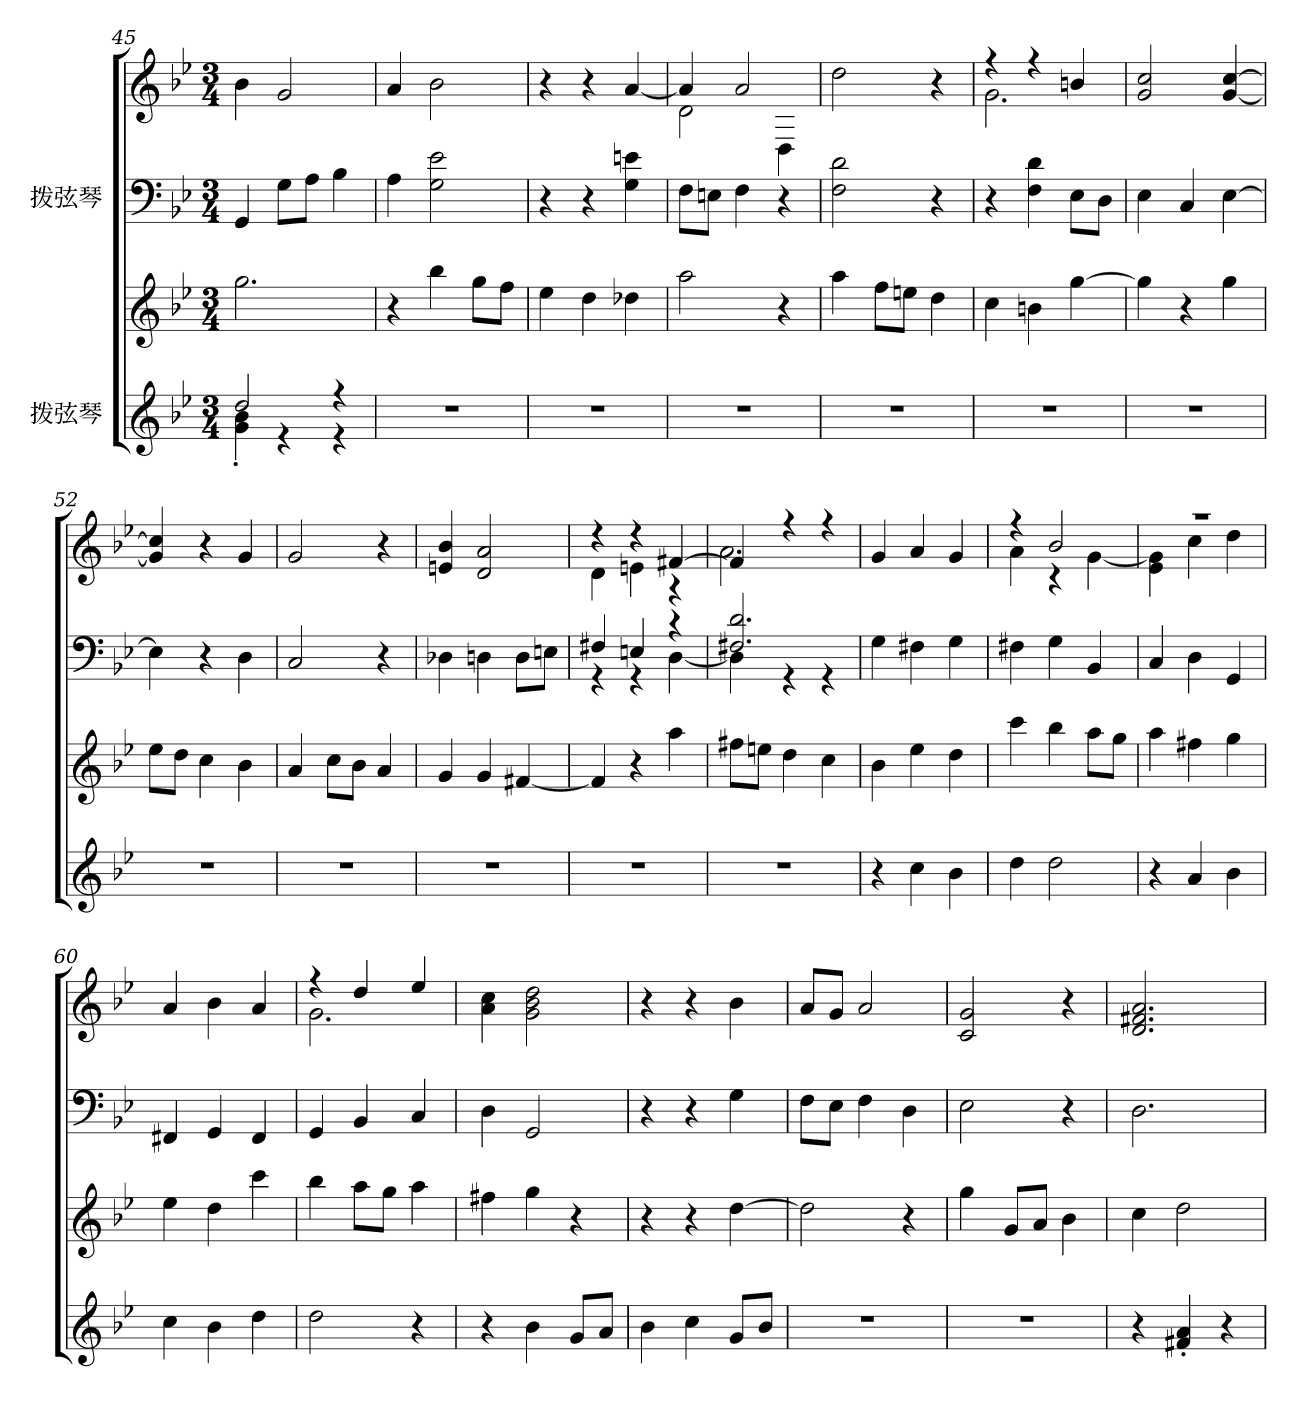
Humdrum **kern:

**kern	**kern	**kern	**kern
*part2	*part2	*part1	*part1
*staff4	*staff3	*staff2	*staff1
*I"拨弦琴	*	*I"拨弦琴	*
*clefG2	*clefG2	*clefF4	*clefG2
*k[b-e-]	*k[b-e-]	*k[b-e-]	*k[b-e-]
*M3/4	*M3/4	*M3/4	*M3/4
=45	=45	=45	=45
*^	*	*	*
2dd/	4g\' 4b-\'	2.gg\	4GG/	4b-\
.	4r	.	8G\L	2g/
.	.	.	8A\J	.
4r	4r	.	4B-\	.
*v	*v	*	*	*
=46	=46	=46	=46
2.r	4r	4A\	4a/
.	4bb-\	2G\ 2e-\	2b-\
.	8gg\L	.	.
.	8ff\J	.	.
=47	=47	=47	=47
2.r	4ee-\	4r	4r
.	4dd\	4r	4r
.	4dd-X\	4G\ 4en\	[4a/
=48	=48	=48	=48
*	*	*	*^
2.r	2aa\	8F\L	4a/]	2d\
.	.	8En\J	.	.
.	.	4F\	2a/	.
.	4r	4r	.	4D\
*	*	*	*v	*v
!!LO:LB:g=z
=49	=49	=49	=49
2.r	4aa\	2F\ 2d\	2dd\
.	8ff\L	.	.
.	8een\J	.	.
.	4dd\	4r	4r
=50	=50	=50	=50
*	*	*	*^
2.r	4cc\	4r	4r	2.g\
.	4bn\	4F\ 4d\	4r	.
.	[4gg\	8E-\L	4bn/	.
.	.	8D\J	.	.
*	*	*	*v	*v
=51	=51	=51	=51
2.r	4gg\]	4E-\	2g/ 2cc/
.	4r	4C/	.
.	4gg\	[4E-\	[4g/ [4cc/
=52	=52	=52	=52
2.r	8ee-\L	4E-\]	4g/] 4cc/]
.	8dd\J	.	.
.	4cc\	4r	4r
.	4b-\	4D\	4g/
=53	=53	=53	=53
2.r	4a/	2C/	2g/
.	8cc\L	.	.
.	8b-\J	.	.
.	4a/	4r	4r
=54	=54	=54	=54
2.r	4g/	4D-X\	4en/ 4b-/
.	4g/	4Dn\	2d/ 2a/
.	[4f#X/	8D\L	.
.	.	8En\J	.
=55	=55	=55	=55
*	*	*^	*^
2.r	4f#/]	4F#X/	4r	4r	4d\
.	4r	4En/	4r	4r	4en\
.	4aa\	4r	[4D\	[4f#X/	4r
!!LO:LB:g=z	!!
=56	=56	=56	=56	=56	=56
2.r	8ff#X\L	2.F#X/ 2.d/	4D\]	4f#/]	2.a\
.	8een\J	.	.	.	.
.	4dd\	.	4r	4r	.
.	4cc\	.	4r	4r	.
*	*	*v	*v	*	*
*	*	*	*v	*v
=57	=57	=57	=57
4r	4b-\	4G\	4g/
4cc\	4ee-\	4F#X\	4a/
4b-\	4dd\	4G\	4g/
=58	=58	=58	=58
*	*	*	*^
4dd\	4ccc\	4F#X\	4r	4a\
2dd\	4bb-\	4G\	2b-/	4r
.	8aa\L	4BB-/	.	[4g\
.	8gg\J	.	.	.
=59	=59	=59	=59	=59
4r	4aa\	4C/	2.r	4e-\ 4g\]
4a/	4ff#X\	4D\	.	4cc\
4b-\	4gg\	4GG/	.	4dd\
*	*	*	*v	*v
=60	=60	=60	=60
4cc\	4ee-\	4FF#X/	4a/
4b-\	4dd\	4GG/	4b-\
4dd\	4ccc\	4FF#/	4a/
=61	=61	=61	=61
*	*	*	*^
2dd\	4bb-\	4GG/	4r	2.g\
.	8aa\L	4BB-/	4dd/	.
.	8gg\J	.	.	.
4r	4aa\	4C/	4ee-/	.
*	*	*	*v	*v
=62	=62	=62	=62
4r	4ff#X\	4D\	4a\ 4cc\
4b-\	4gg\	2GG/	2g\ 2b-\ 2dd\
8g/L	4r	.	.
8a/J	.	.	.
=63	=63	=63	=63
4b-\	4r	4r	4r
4cc\	4r	4r	4r
8g/L	[4dd\	4G\	4b-\
8b-/J	.	.	.
!!LO:PB:g=z
=64	=64	=64	=64
2.r	2dd\]	8F\L	8a/L
.	.	8E-\J	8g/J
.	.	4F\	2a/
.	4r	4D\	.
=65	=65	=65	=65
2.r	4gg\	2E-\	2c/ 2g/
.	8g/L	.	.
.	8a/J	.	.
.	4b-\	4r	4r
=66	=66	=66	=66
4r	4cc\	2.D\	2.d/ 2.f#X/ 2.a/
4f#X/' 4a/'	2dd\	.	.
4r	.	.	.
=	=	=	=
*-	*-	*-	*-
